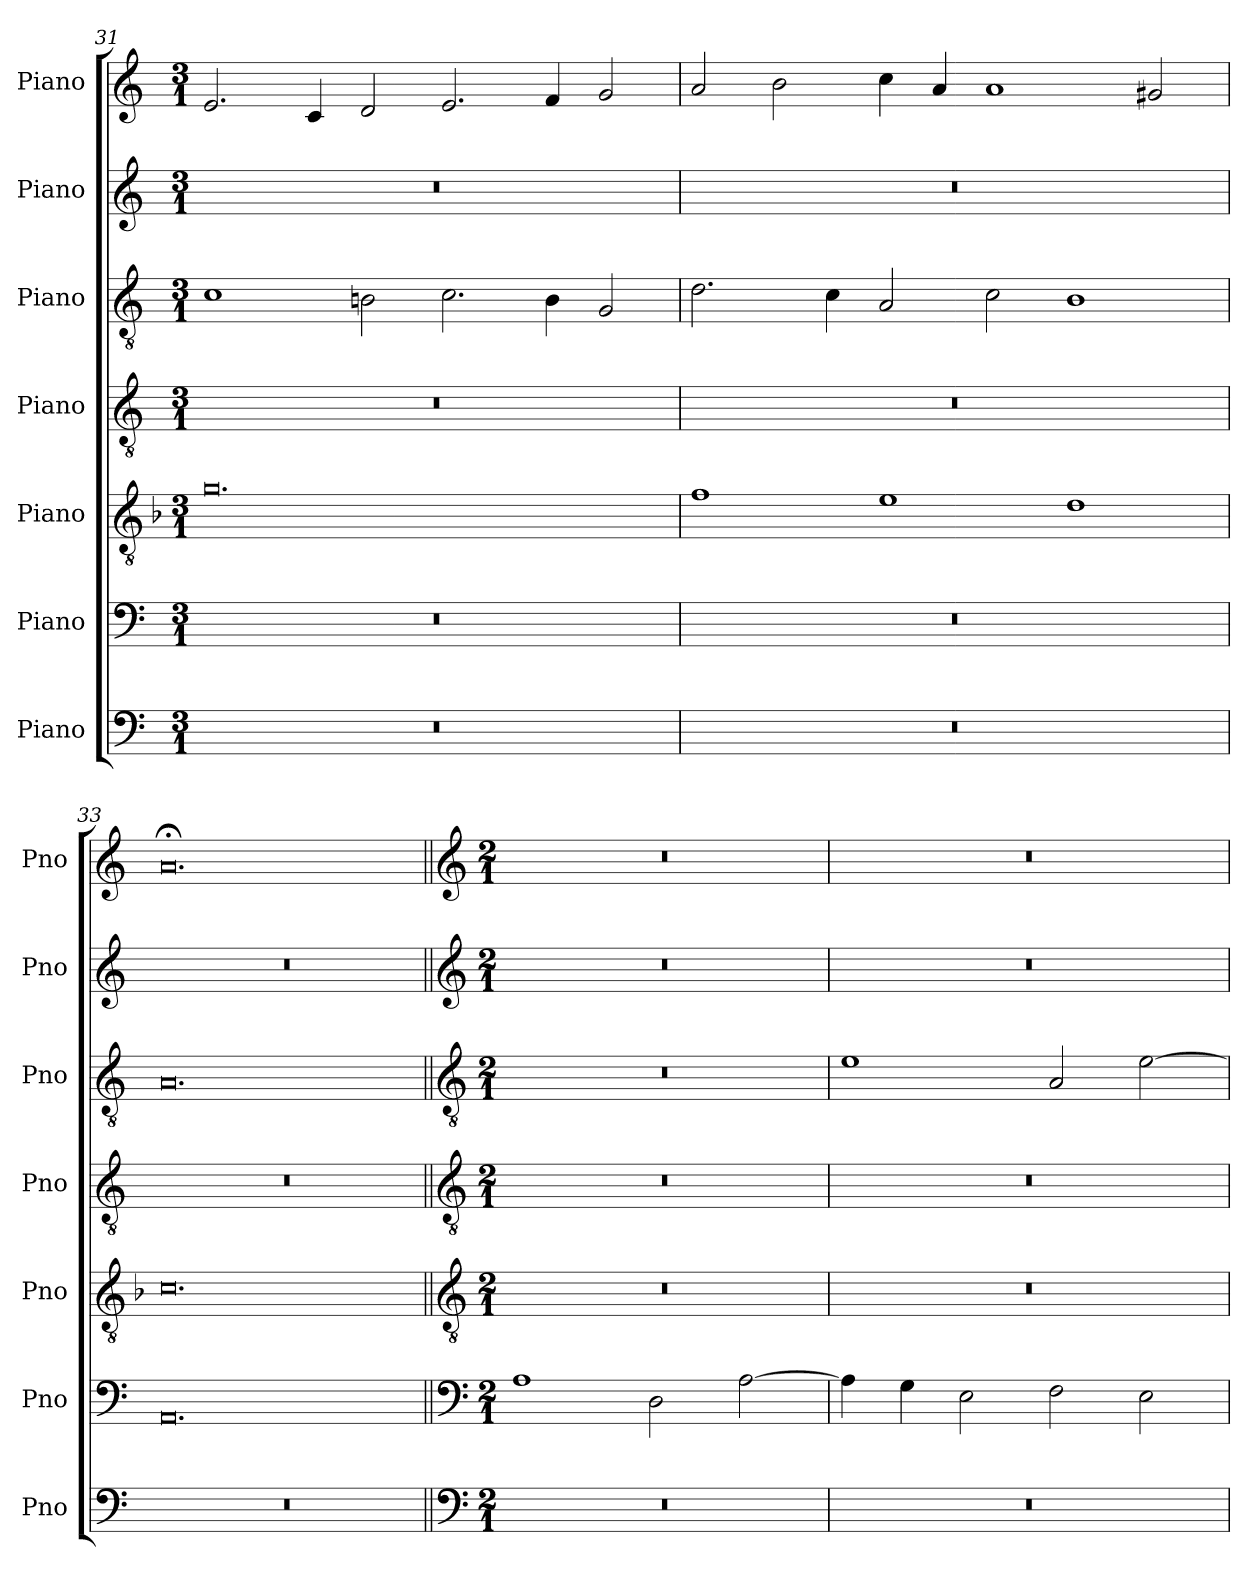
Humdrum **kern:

**kern	**kern	**kern	**kern	**kern	**kern	**kern
*part7	*part6	*part5	*part4	*part3	*part2	*part1
*staff7	*staff6	*staff5	*staff4	*staff3	*staff2	*staff1
*I"Piano	*I"Piano	*I"Piano	*I"Piano	*I"Piano	*I"Piano	*I"Piano
*I'Pno	*I'Pno	*I'Pno	*I'Pno	*I'Pno	*I'Pno	*I'Pno
!!LO:PB:g=z
*clefF4	*clefF4	*clefGv2	*clefGv2	*clefGv2	*clefG2	*clefG2
*k[]	*k[]	*k[b-]	*k[]	*k[]	*k[]	*k[]
*M3/1	*M3/1	*M3/1	*M3/1	*M3/1	*M3/1	*M3/1
=31	=31	=31	=31	=31	=31	=31
0.r	0.r	0.g	0.r	1c	0.r	2.e/
.	.	.	.	.	.	4c/
.	.	.	.	2Bn\	.	2d/
.	.	.	.	2.c\	.	2.e/
.	.	.	.	4B\	.	4f/
.	.	.	.	2G/	.	2g/
=32	=32	=32	=32	=32	=32	=32
0.r	0.r	1f	0.r	2.d\	0.r	2a/
.	.	.	.	.	.	2b\
.	.	.	.	4c\	.	.
.	.	1e	.	2A/	.	4cc\
.	.	.	.	.	.	4a/
.	.	.	.	2c\	.	1a
.	.	1d	.	1B	.	.
.	.	.	.	.	.	2g#X/
=33	=33	=33	=33	=33	=33	=33
0.r	0.AA	0.c	0.r	0.A	0.r	0.a;
!!LO:LB:g=z
=34||	=34||	=34||	=34||	=34||	=34||	=34||
*clefF4	*clefF4	*clefGv2	*clefGv2	*clefGv2	*clefG2	*clefG2
*M2/1	*M2/1	*M2/1	*M2/1	*M2/1	*M2/1	*M2/1
0r	1A	0r	0r	0r	0r	0r
.	2D\	.	.	.	.	.
.	[2A\	.	.	.	.	.
=35	=35	=35	=35	=35	=35	=35
0r	4A\]	0r	0r	1e	0r	0r
.	4G\	.	.	.	.	.
.	2E\	.	.	.	.	.
.	2F\	.	.	2A/	.	.
.	2E\	.	.	[2e\	.	.
=	=	=	=	=	=	=
*-	*-	*-	*-	*-	*-	*-
